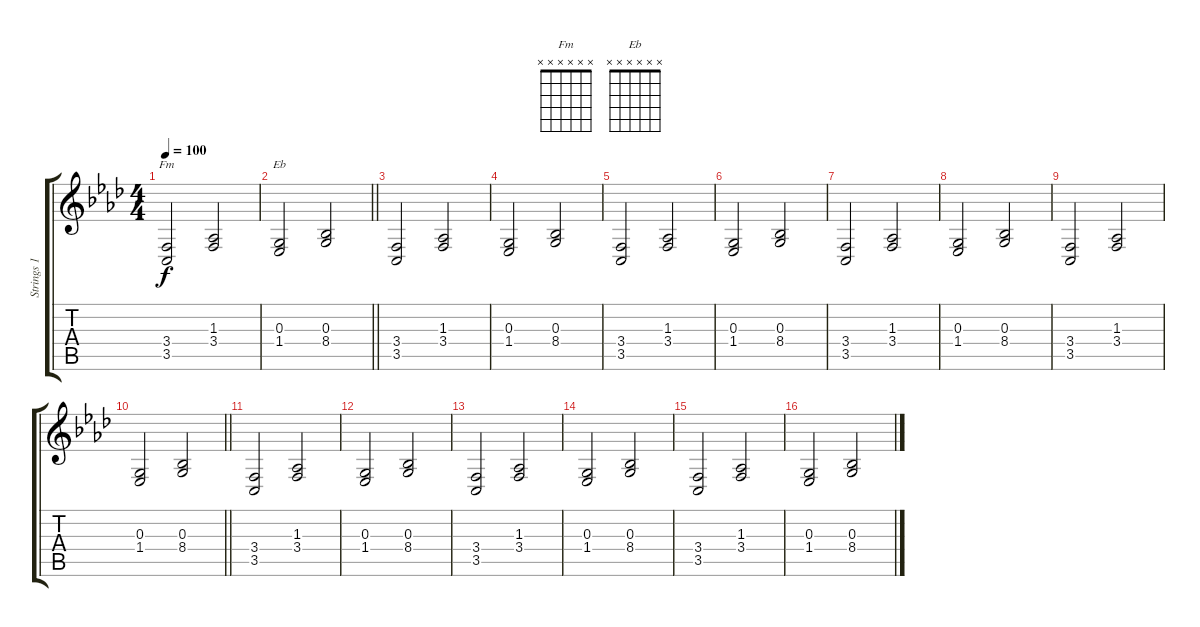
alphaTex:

\track ("Strings 1" "Strings 1") {instrument synthstrings1}
\staff {score tabs}
\tuning (E4 B3 G3 D3 A2 E2) {hide}
\chord ("Fm" x x x x x x)
\chord ("Eb" x x x x x x)
\ts (4 4)
\tempo 100
\clef g2
\ks ab
(3.4 3.5).2{ch "Fm" dy f} (1.3 3.4).2 |
\barLineRight lightlight
(0.3 1.4).2{ch "Eb"} (0.3 8.4).2 |
(3.4 3.5).2 (1.3 3.4).2 |
(0.3 1.4).2 (0.3 8.4).2 |
(3.4 3.5).2 (1.3 3.4).2 |
(0.3 1.4).2 (0.3 8.4).2 |
(3.4 3.5).2 (1.3 3.4).2 |
(0.3 1.4).2 (0.3 8.4).2 |
(3.4 3.5).2 (1.3 3.4).2 |
\barLineRight lightlight
(0.3 1.4).2 (0.3 8.4).2 |
(3.4 3.5).2 (1.3 3.4).2 |
(0.3 1.4).2 (0.3 8.4).2 |
(3.4 3.5).2 (1.3 3.4).2 |
(0.3 1.4).2 (0.3 8.4).2 |
(3.4 3.5).2 (1.3 3.4).2 |
(0.3 1.4).2 (0.3 8.4).2
